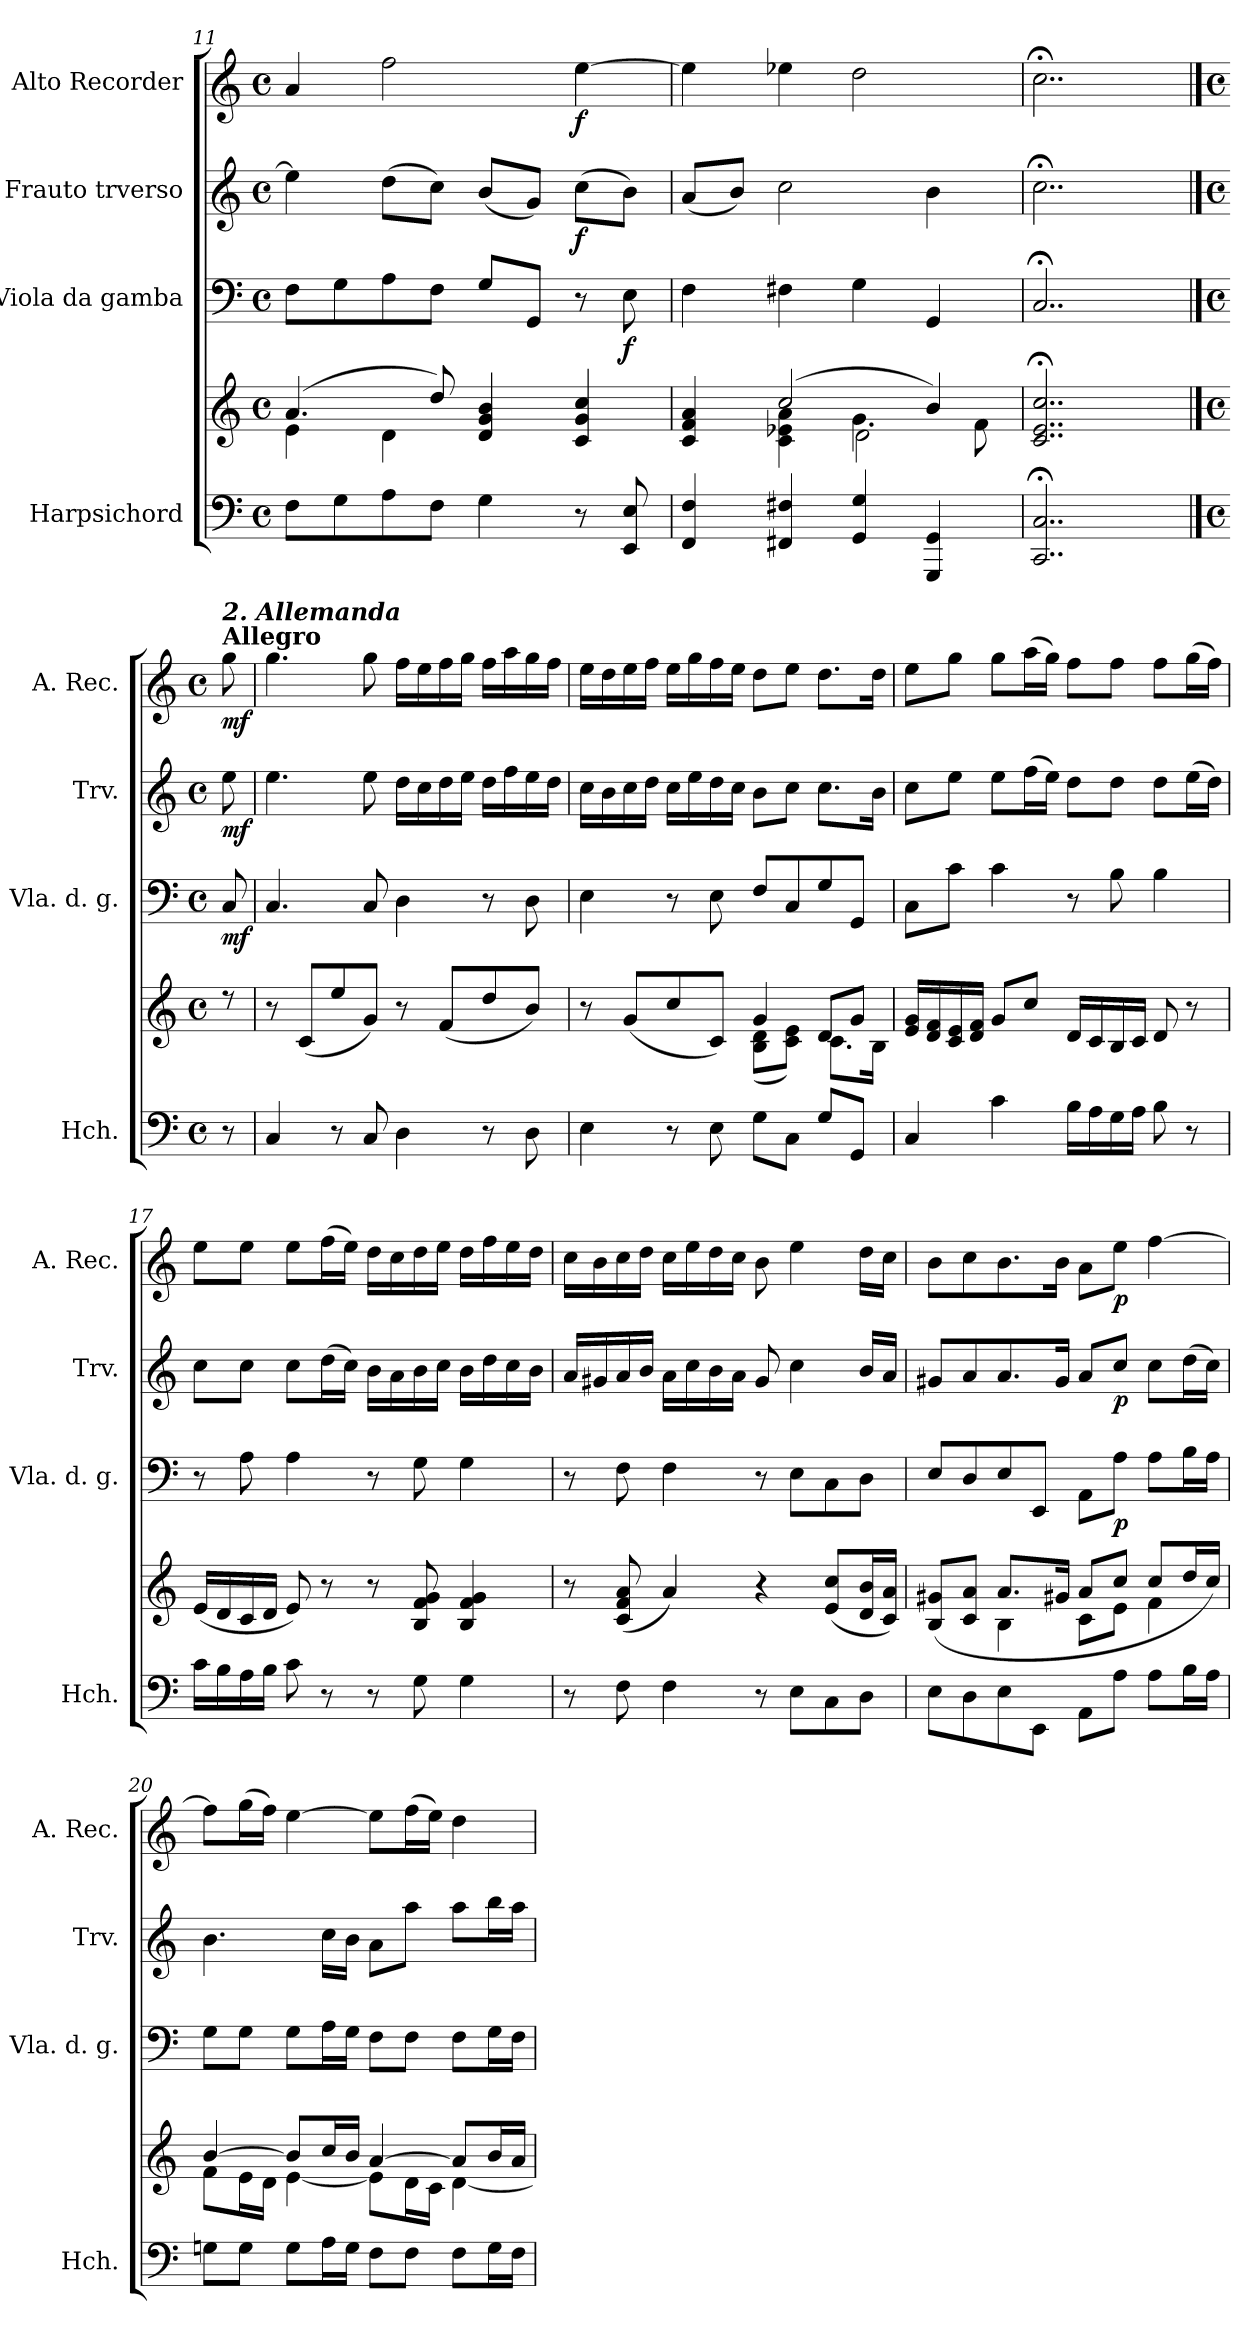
**kern	**kern	**kern	**dynam	**kern	**dynam	**kern	**dynam
*part4	*part4	*part3	*part3	*part2	*part2	*part1	*part1
*staff5	*staff4	*staff3	*staff3	*staff2	*staff2	*staff1	*staff1
*I"Harpsichord	*	*I"Viola da gamba	*	*I"Frauto trverso	*	*I"Alto Recorder	*
*I'Hch.	*	*I'Vla. d. g.	*	*I'Trv.	*	*I'A. Rec.	*
*clefF4	*clefG2	*clefF4	*	*clefG2	*	*clefG2	*
*k[]	*k[]	*k[]	*	*k[]	*	*k[]	*
*M4/4	*M4/4	*M4/4	*	*M4/4	*	*M4/4	*
*met(c)	*met(c)	*met(c)	*	*met(c)	*	*met(c)	*
=11	=11	=11	=11	=11	=11	=11	=11
*	*^	*	*	*	*	*	*
8F\L	(4.a/	4e\	8F\L	.	4ee\]	.	4a/	.
8G\	.	.	8G\	.	.	.	.	.
8A\	.	4d\	8A\	.	(>8dd\L	.	2ff\	.
8F\J	8dd/)	.	8F\J	.	8cc\J)	.	.	.
4G\	4d/ 4g/ 4b/	2ryy	8G/L	.	(8b/L	.	.	.
.	.	.	8GG/J	.	8g/J)	.	.	.
!	!	!	!	!	!	!LO:DY:b	!	!LO:DY:b
8r	4c/ 4g/ 4cc/	.	8r	.	(>8cc\L	f	[4ee\	f
!	!	!	!	!LO:DY:b	!	!	!	!
8EE/ 8E/	.	.	8E\	f	8b\J)	.	.	.
=12	=12	=12	=12	=12	=12	=12	=12	=12
*	*	*^	*	*	*	*	*	*
4FF/ 4F/	4c/ 4f/ 4a/	4ryy	2ryy	4F\	.	(8a/L	.	4ee\]	.
.	.	.	.	.	.	8b/J)	.	.	.
4FF#X/ 4F#X/	(2cc/	4c\ 4e-X\ 4a\	.	4F#X\	.	2cc\	.	4ee-X\	.
4GG/ 4G/	.	4.g\	2d\	4G\	.	.	.	2dd\	.
4GGG/ 4GG/	4b/)	.	.	4GG/	.	4b\	.	.	.
.	.	8f\	.	.	.	.	.	.	.
*	*v	*v	*v	*	*	*	*	*	*
=13	=13	=13	=13	=13	=13	=13	=13
2..CC/;< 2..C/;<	2..c/;< 2..e/;< 2..cc/;<	2..C;</	.	2..cc;<\	.	2..cc;<\	.
!!LO:PB:g=z
==13X1	==13X1	==13X1	==13X1	==13X1	==13X1	==13X1	==13X1
*M4/4	*M4/4	*M4/4	*	*M4/4	*	*M4/4	*
*met(c)	*met(c)	*met(c)	*	*met(c)	*	*met(c)	*
*	*	*	*	*	*	*MM100	*
!	!	!	!	!	!	!LO:TX:a:B:t=Allegro	!
!	!	!	!	!	!	!LO:TX:a:Bi:t=2. Allemanda	!
!	!	!	!LO:DY:b	!	!LO:DY:b	!	!LO:DY:b
8r	8rdd	8C/	mf	8ee\	mf	8gg\	mf
=14	=14	=14	=14	=14	=14	=14	=14
4C/	8r	4.C/	.	4.ee\	.	4.gg\	.
.	(8c/L	.	.	.	.	.	.
8r	8ee/	.	.	.	.	.	.
8C/	8g/J)	8C/	.	8ee\	.	8gg\	.
4D\	8r	4D\	.	16dd\LL	.	16ff\LL	.
.	.	.	.	16cc\	.	16ee\	.
.	(8f/L	.	.	16dd\	.	16ff\	.
.	.	.	.	16ee\JJ	.	16gg\JJ	.
8r	8dd/	8r	.	16dd\LL	.	16ff\LL	.
.	.	.	.	16ff\	.	16aa\	.
8D\	8b/J)	8D\	.	16ee\	.	16gg\	.
.	.	.	.	16dd\JJ	.	16ff\JJ	.
=15	=15	=15	=15	=15	=15	=15	=15
*	*^	*	*	*	*	*	*
4E\	8r	2ryy	4E\	.	16cc\LL	.	16ee\LL	.
.	.	.	.	.	16b\	.	16dd\	.
.	(8g/L	.	.	.	16cc\	.	16ee\	.
.	.	.	.	.	16dd\JJ	.	16ff\JJ	.
8r	8cc/	.	8r	.	16cc\LL	.	16ee\LL	.
.	.	.	.	.	16ee\	.	16gg\	.
8E\	8c/J)	.	8E\	.	16dd\	.	16ff\	.
.	.	.	.	.	16cc\JJ	.	16ee\JJ	.
8G\L	4g/	(8B\ 8d\L	8F/L	.	8b\L	.	8dd\L	.
8C\J	.	8c\ 8e\J)	8C/	.	8cc\J	.	8ee\J	.
8G/L	8d/L	8.c\L	8G/	.	8.cc\L	.	8.dd\L	.
8GG/J	8g/J	.	8GG/J	.	.	.	.	.
.	.	16B\Jk	.	.	16b\Jk	.	16dd\Jk	.
*	*v	*v	*	*	*	*	*	*
=16	=16	=16	=16	=16	=16	=16	=16
4C/	16e/ 16g/LL	8C\L	.	8cc\L	.	8ee\L	.
.	16d/ 16f/	.	.	.	.	.	.
.	16c/ 16e/	8c\J	.	8ee\J	.	8gg\J	.
.	16d/ 16f/JJ	.	.	.	.	.	.
4c\	8g/L	4c\	.	8ee\L	.	8gg\L	.
.	8cc/J	.	.	(>16ff\L	.	(>16aa\L	.
.	.	.	.	16ee\JJ)	.	16gg\JJ)	.
16B\LL	16d/LL	8r	.	8dd\L	.	8ff\L	.
16A\	16c/	.	.	.	.	.	.
16G\	16B/	8B\	.	8dd\J	.	8ff\J	.
16A\JJ	16c/JJ	.	.	.	.	.	.
8B\	8d/	4B\	.	8dd\L	.	8ff\L	.
8r	8r	.	.	(>16ee\L	.	(>16gg\L	.
.	.	.	.	16dd\JJ)	.	16ff\JJ)	.
=17	=17	=17	=17	=17	=17	=17	=17
16c\LL	(16e/LL	8r	.	8cc\L	.	8ee\L	.
16B\	16d/	.	.	.	.	.	.
16A\	16c/	8A\	.	8cc\J	.	8ee\J	.
16B\JJ	16d/JJ	.	.	.	.	.	.
8c\	8e/)	4A\	.	8cc\L	.	8ee\L	.
8r	8r	.	.	(>16dd\L	.	(>16ff\L	.
.	.	.	.	16cc\JJ)	.	16ee\JJ)	.
8r	8r	8r	.	16b\LL	.	16dd\LL	.
.	.	.	.	16a\	.	16cc\	.
8G\	8B/ 8f/ 8g/	8G\	.	16b\	.	16dd\	.
.	.	.	.	16cc\JJ	.	16ee\JJ	.
4G\	4B/ 4f/ 4g/	4G\	.	16b\LL	.	16dd\LL	.
.	.	.	.	16dd\	.	16ff\	.
.	.	.	.	16cc\	.	16ee\	.
.	.	.	.	16b\JJ	.	16dd\JJ	.
!!LO:LB:g=z
=18	=18	=18	=18	=18	=18	=18	=18
8r	8r	8r	.	16a/LL	.	16cc\LL	.
.	.	.	.	16g#X/	.	16b\	.
8F\	(8c/ 8f/ 8a/	8F\	.	16a/	.	16cc\	.
.	.	.	.	16b/JJ	.	16dd\JJ	.
4F\	4a/)	4F\	.	16a\LL	.	16cc\LL	.
.	.	.	.	16cc\	.	16ee\	.
.	.	.	.	16b\	.	16dd\	.
.	.	.	.	16a\JJ	.	16cc\JJ	.
8r	4r	8r	.	8g#/	.	8b\	.
8E\L	.	8E\L	.	4cc\	.	4ee\	.
8C\	(8e/ 8cc/L	8C\	.	.	.	.	.
8D\J	16d/ 16b/L	8D\J	.	16b/LL	.	16dd\LL	.
.	16c/ 16a/JJ)	.	.	16a/JJ	.	16cc\JJ	.
=19	=19	=19	=19	=19	=19	=19	=19
*	*^	*	*	*	*	*	*
8E\L	(>8B/ 8g#X/L	4ryy	8E/L	.	8g#X/L	.	8b\L	.
8D\	8c/ 8a/J	.	8D/	.	8a/	.	8cc\	.
8E\	8.a/L	4B\	8E/	.	8.a/	.	8.b\	.
8EE\J	.	.	8EE/J	.	.	.	.	.
.	16g#X/Jk	.	.	.	16g#/Jk	.	16b\Jk	.
8AA\L	8a/L	8c\L	8AA\L	.	8a/L	.	8a\L	.
!	!	!	!	!LO:DY:b	!	!LO:DY:b	!	!LO:DY:b
8A\J	8cc/J	8e\J	8A\J	p	8cc/J	p	8ee\J	p
8A\L	8cc/L	4f\	8A\L	.	8cc\L	.	[4ff\	.
16B\L	16dd/L	.	16B\L	.	(>16dd\L	.	.	.
16A\JJ	16cc/JJ)	.	16A\JJ	.	16cc\JJ)	.	.	.
=20	=20	=20	=20	=20	=20	=20	=20	=20
8Gn\L	[4b/	8f\L	8G\L	.	4.b\	.	8ff\L]	.
8G\J	.	16e\L	8G\J	.	.	.	(>16gg\L	.
.	.	16d\JJ	.	.	.	.	16ff\JJ)	.
8G\L	8b/L]	[4e\	8G\L	.	.	.	[4ee\	.
16A\L	16cc/L	.	16A\L	.	16cc\LL	.	.	.
16G\JJ	16b/JJ	.	16G\JJ	.	16b\JJ	.	.	.
8F\L	[4a/	8e\L]	8F\L	.	8a\L	.	8ee\L]	.
8F\J	.	16d\L	8F\J	.	8aa\J	.	(>16ff\L	.
.	.	16c\JJ	.	.	.	.	16ee\JJ)	.
8F\L	8a/L]	[4d\	8F\L	.	8aa\L	.	4dd\	.
16G\L	16b/L	.	16G\L	.	16bb\L	.	.	.
16F\JJ	16a/JJ	.	16F\JJ	.	16aa\JJ	.	.	.
*	*v	*v	*	*	*	*	*	*
=	=	=	=	=	=	=	=
*-	*-	*-	*-	*-	*-	*-	*-
